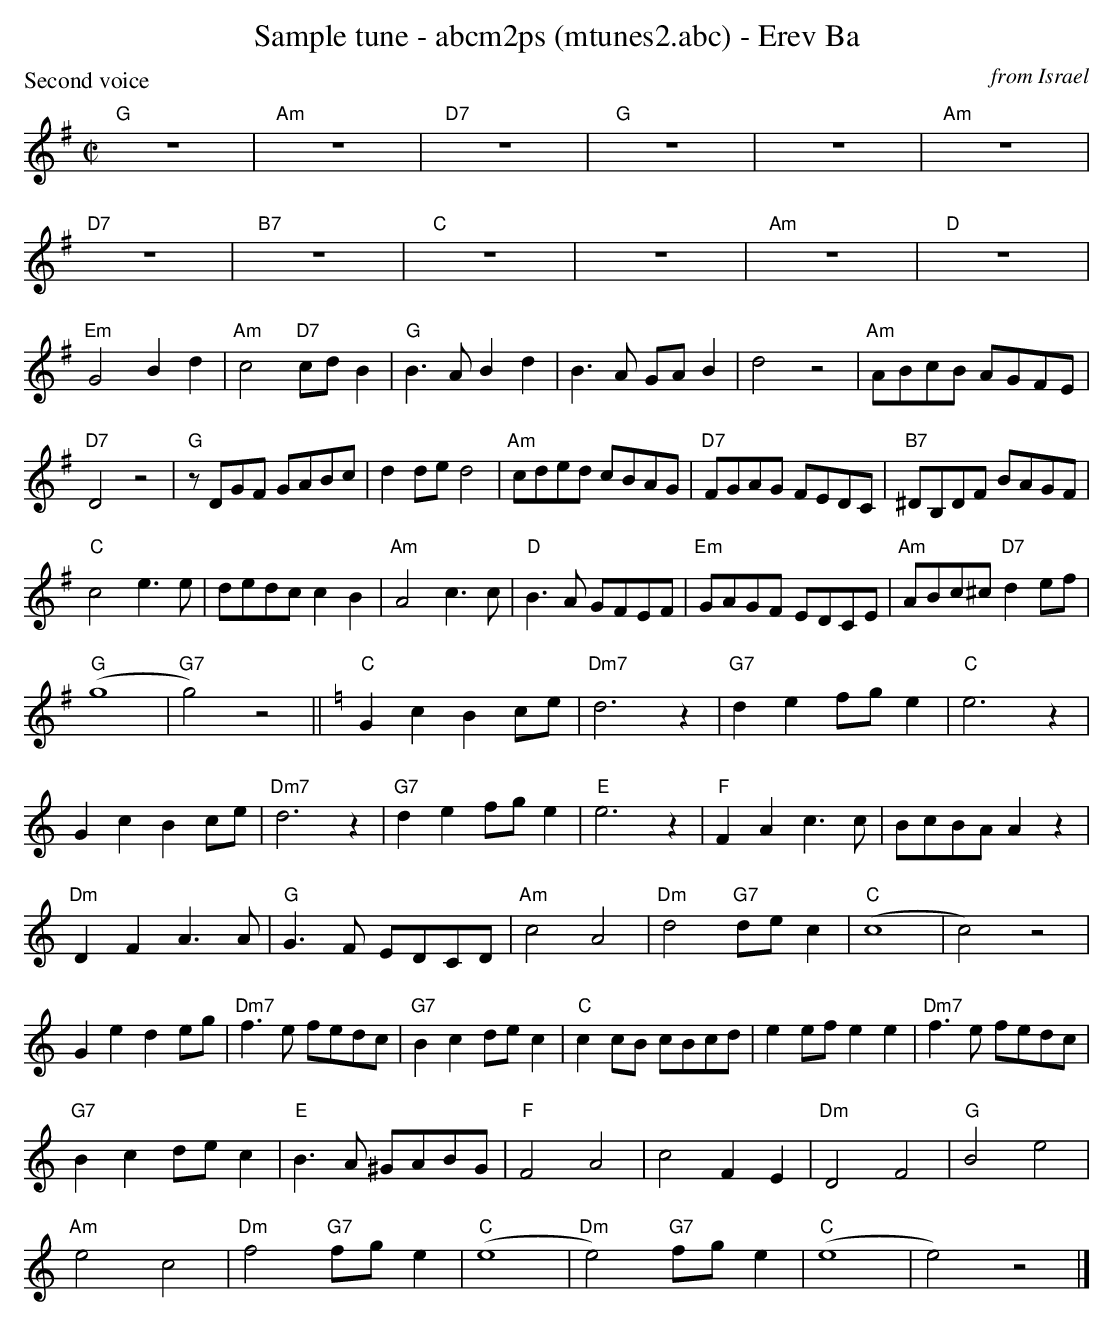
X:1
T:Sample tune - abcm2ps (mtunes2.abc) - Erev Ba
C: from Israel
L: 1/4
M: C|
P: Second voice
K:G
"G"z4 | "Am"z4 | "D7"z4 | "G"z4 | z4 | "Am"z4 |
"D7"z4 | "B7"z4 | "C"z4 | z4 | "Am"z4 | "D"z4 |
"Em"G2Bd | "Am"c2 "D7"c/d/ B | "G"B>ABd | B>A G/A/ B| d2 z2 | "Am"A/B/c/B/ A/G/F/E/ |
"D7"D2 z2 | "G"z/D/G/F/ G/A/B/c/ | d d/e/ d2| "Am"c/d/e/d/ c/B/A/G/ |\
    "D7"F/G/A/G/ F/E/D/C/ | "B7"^D/B,/D/F/ B/A/G/F/ |
"C"c2 e>e | d/e/d/c/ cB| "Am"A2 c>c| "D"B>A G/F/E/F/ |\
     "Em"G/A/G/F/ E/D/C/E/ | "Am"A/B/c/^c/ "D7"d e/f/ |
("G"g4|"G7"g2)z2|| [K:C] "C"GcB c/e/ | "Dm7"d3z | "G7"de f/g/ e| "C"e3z |
GcB c/e/ | "Dm7"d3z | "G7"de f/g/ e| "E"e3z | "F"FAc>c | B/c/B/A/ Az |
"Dm"DFA>A | "G"G>F E/D/C/D/ | "Am"c2 A2 | "Dm"d2 "G7"d/e/c | ("C"c4|c2) z2 |
Gede/g/ | "Dm7"f>e f/e/d/c/ | "G7"Bcd/e/c| "C"c  c/B/ c/B/c/d/ |\
     e e/f/ ee | "Dm7"f>e f/e/d/c/ |
"G7"Bc d/e/ c | "E"B>A ^G/A/B/G/ | "F"F2 A2 | c2 FE | "Dm"D2 F2 | "G"B2 e2|
"Am"e2c2 | "Dm"f2 "G7"f/g/ e | ("C"e4| "Dm"e2) "G7"f/g/ e | ("C"e4|e2) z2 |]
